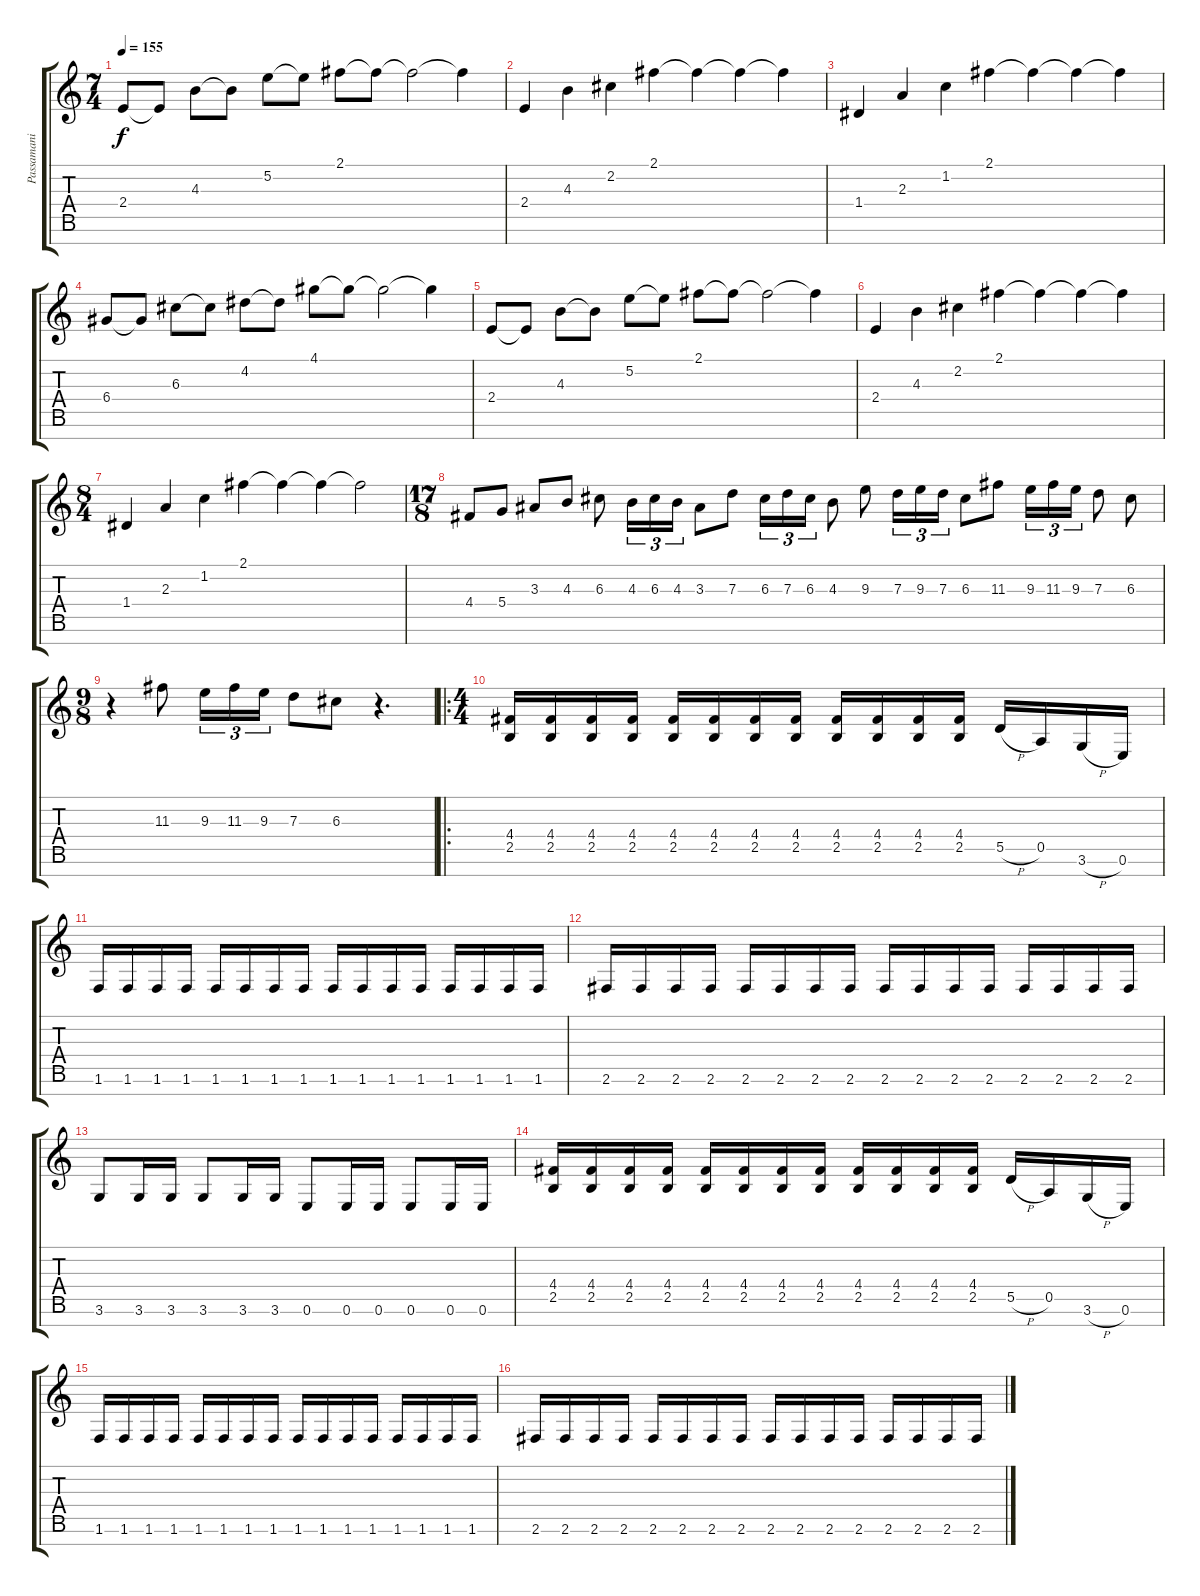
\track ("Passamani" "Passamani") {instrument distortionguitar}
\staff {score tabs}
\tuning (E4 B3 G3 D3 A2 E2 B1) {hide}
\ts (7 4)
\tempo 155
\clef g2
\ks c
2.4.8{dy f} 2.4{t}.8 4.3.8 4.3{t}.8 5.2.8 5.2{t}.8 2.1.8 2.1{t}.8 2.1{t}.2 2.1{t}.4 |
2.4.4 4.3.4 2.2.4 2.1.4 2.1{t}.4 2.1{t}.4 2.1{t}.4 |
1.4.4 2.3.4 1.2.4 2.1.4 2.1{t}.4 2.1{t}.4 2.1{t}.4 |
6.4.8 6.4{t}.8 6.3.8 6.3{t}.8 4.2.8 4.2{t}.8 4.1.8 4.1{t}.8 4.1{t}.2 4.1{t}.4 |
2.4.8 2.4{t}.8 4.3.8 4.3{t}.8 5.2.8 5.2{t}.8 2.1.8 2.1{t}.8 2.1{t}.2 2.1{t}.4 |
2.4.4 4.3.4 2.2.4 2.1.4 2.1{t}.4 2.1{t}.4 2.1{t}.4 |
\ts (8 4)
1.4.4 2.3.4 1.2.4 2.1.4 2.1{t}.4 2.1{t}.4 2.1{t}.2 |
\ts (17 8)
4.4.8 5.4.8 3.3.8 4.3.8 6.3.8 4.3.16{tu (3 2)} 6.3.16{tu (3 2)} 4.3.16{tu (3 2)} 3.3.8 7.3.8 6.3.16{tu (3 2)} 7.3.16{tu (3 2)} 6.3.16{tu (3 2)} 4.3.8 9.3.8 7.3.16{tu (3 2)} 9.3.16{tu (3 2)} 7.3.16{tu (3 2)} 6.3.8 11.3.8 9.3.16{tu (3 2)} 11.3.16{tu (3 2)} 9.3.16{tu (3 2)} 7.3.8 6.3.8 |
\ts (9 8)
r.4 11.3.8 9.3.16{tu (3 2)} 11.3.16{tu (3 2)} 9.3.16{tu (3 2)} 7.3.8 6.3.8 r.4{d} |
\ro
\ts (4 4)
(4.4 2.5).16 (4.4 2.5).16 (4.4 2.5).16 (4.4 2.5).16 (4.4 2.5).16 (4.4 2.5).16 (4.4 2.5).16 (4.4 2.5).16 (4.4 2.5).16 (4.4 2.5).16 (4.4 2.5).16 (4.4 2.5).16 5.5{h}.16 0.5.16 3.6{h}.16 0.6.16 |
1.6.16 1.6.16 1.6.16 1.6.16 1.6.16 1.6.16 1.6.16 1.6.16 1.6.16 1.6.16 1.6.16 1.6.16 1.6.16 1.6.16 1.6.16 1.6.16 |
2.6.16 2.6.16 2.6.16 2.6.16 2.6.16 2.6.16 2.6.16 2.6.16 2.6.16 2.6.16 2.6.16 2.6.16 2.6.16 2.6.16 2.6.16 2.6.16 |
3.6.8 3.6.16 3.6.16 3.6.8 3.6.16 3.6.16 0.6.8 0.6.16 0.6.16 0.6.8 0.6.16 0.6.16 |
(4.4 2.5).16 (4.4 2.5).16 (4.4 2.5).16 (4.4 2.5).16 (4.4 2.5).16 (4.4 2.5).16 (4.4 2.5).16 (4.4 2.5).16 (4.4 2.5).16 (4.4 2.5).16 (4.4 2.5).16 (4.4 2.5).16 5.5{h}.16 0.5.16 3.6{h}.16 0.6.16 |
1.6.16 1.6.16 1.6.16 1.6.16 1.6.16 1.6.16 1.6.16 1.6.16 1.6.16 1.6.16 1.6.16 1.6.16 1.6.16 1.6.16 1.6.16 1.6.16 |
2.6.16 2.6.16 2.6.16 2.6.16 2.6.16 2.6.16 2.6.16 2.6.16 2.6.16 2.6.16 2.6.16 2.6.16 2.6.16 2.6.16 2.6.16 2.6.16
